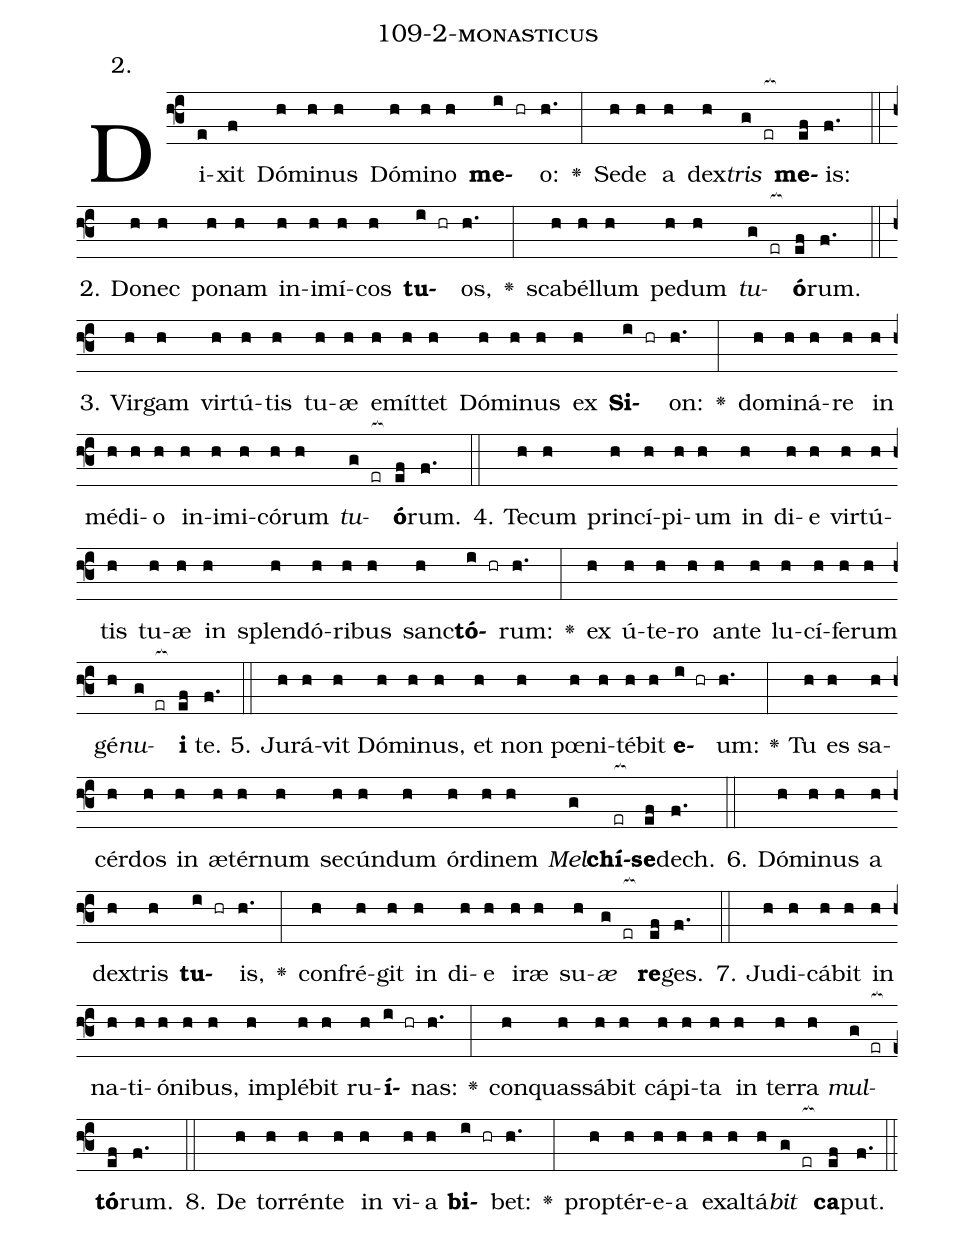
name: 109-2-monasticus;
annotation: 2.;
%%
(f3)Di(e)xit(f) Dó(h)mi(h)nus(h) Dó(h)mi(h)no(h) <b>me</b>(i hr)o:(h.) <v>\greheightstar</v>(:) Se(h)de(h) a(h) dex(h)<i>tris</i>(g er[ocb:1{]) <b>me</b>(ef[ocb:0}])is:(f.) (::)
2. Do(h)nec(h) po(h)nam(h) in(h)i(h)mí(h)cos(h) <b>tu</b>(i hr)os,(h.) <v>\greheightstar</v>(:) sca(h)bél(h)lum(h) pe(h)dum(h) <i>tu</i>(g er[ocb:1{])<b>ó</b>(ef[ocb:0}])rum.(f.) (::)
3. Vir(h)gam(h) vir(h)tú(h)tis(h) tu(h)æ(h) e(h)mít(h)tet(h) Dó(h)mi(h)nus(h) ex(h) <b>Si</b>(i hr)on:(h.) <v>\greheightstar</v>(:) do(h)mi(h)ná(h)re(h) in(h) mé(h)di(h)o(h) in(h)i(h)mi(h)có(h)rum(h) <i>tu</i>(g er[ocb:1{])<b>ó</b>(ef[ocb:0}])rum.(f.) (::)
4. Te(h)cum(h) prin(h)cí(h)pi(h)um(h) in(h) di(h)e(h) vir(h)tú(h)tis(h) tu(h)æ(h) in(h) splen(h)dó(h)ri(h)bus(h) sanc(h)<b>tó</b>(i hr)rum:(h.) <v>\greheightstar</v>(:) ex(h) ú(h)te(h)ro(h) an(h)te(h) lu(h)cí(h)fe(h)rum(h) gé(h)<i>nu</i>(g er[ocb:1{])<b>i</b>(ef[ocb:0}]) te.(f.) (::)
5. Ju(h)rá(h)vit(h) Dó(h)mi(h)nus,(h) et(h) non(h) pœ(h)ni(h)té(h)bit(h) <b>e</b>(i hr)um:(h.) <v>\greheightstar</v>(:) Tu(h) es(h) sa(h)cér(h)dos(h) in(h) æ(h)tér(h)num(h) se(h)cún(h)dum(h) ór(h)di(h)nem(h) <i>Mel</i>(g)<b>chí</b>(er[ocb:1{])<b>se</b>(ef[ocb:0}])dech.(f.) (::)
6. Dó(h)mi(h)nus(h) a(h) dex(h)tris(h) <b>tu</b>(i hr)is,(h.) <v>\greheightstar</v>(:) con(h)fré(h)git(h) in(h) di(h)e(h) i(h)ræ(h) su(h)<i>æ</i>(g er[ocb:1{]) <b>re</b>(ef[ocb:0}])ges.(f.) (::)
7. Ju(h)di(h)cá(h)bit(h) in(h) na(h)ti(h)ó(h)ni(h)bus,(h) im(h)plé(h)bit(h) ru(h)<b>í</b>(i hr)nas:(h.) <v>\greheightstar</v>(:) con(h)quas(h)sá(h)bit(h) cá(h)pi(h)ta(h) in(h) ter(h)ra(h) <i>mul</i>(g er[ocb:1{])<b>tó</b>(ef[ocb:0}])rum.(f.) (::)
8. De(h) tor(h)rén(h)te(h) in(h) vi(h)a(h) <b>bi</b>(i hr)bet:(h.) <v>\greheightstar</v>(:) prop(h)tér(h)e(h)a(h) ex(h)al(h)tá(h)<i>bit</i>(g er[ocb:1{]) <b>ca</b>(ef[ocb:0}])put.(f.) (::)
